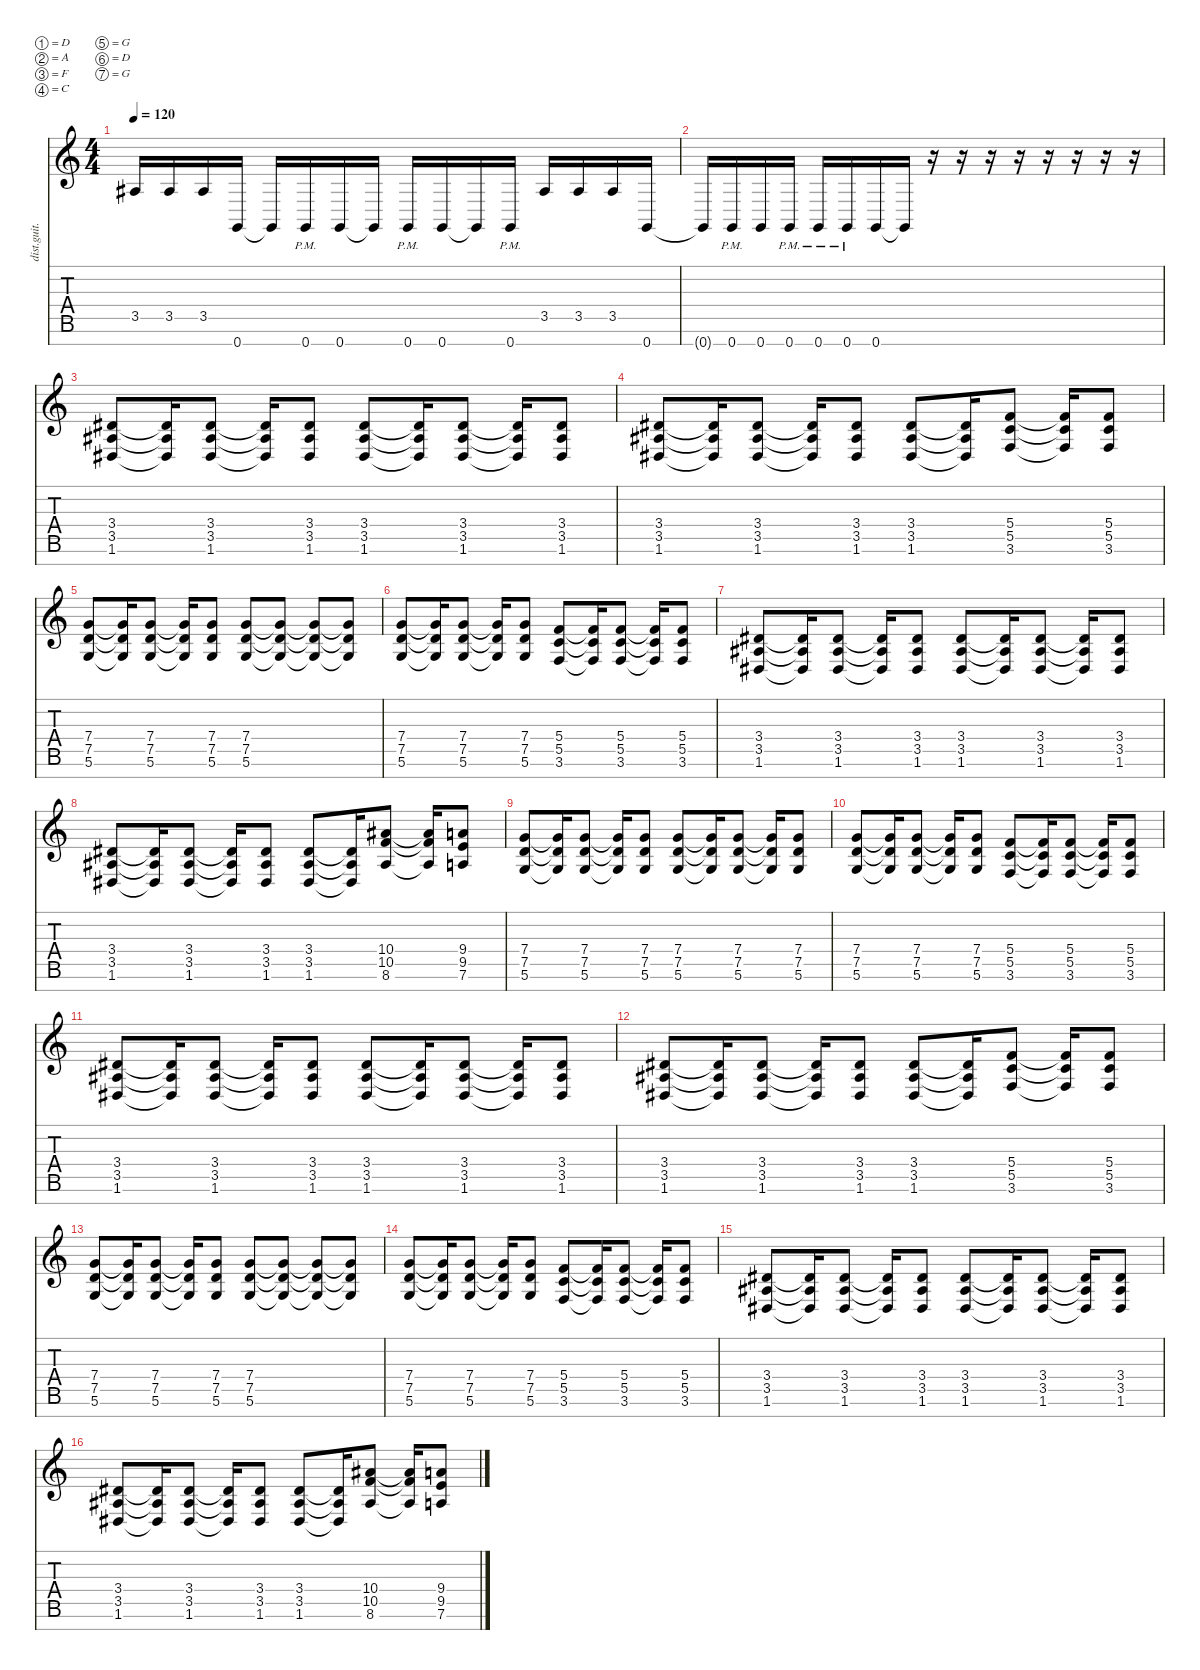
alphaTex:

\defaultSystemsLayout 4
\hideDynamics
\bracketExtendMode nobrackets
\otherSystemsTrackNameOrientation horizontal
\track ("riff l" "dist.guit.") {instrument distortionguitar}
\staff {score tabs}
\tuning (D4 A3 F3 C3 G2 D2 G1)
\ts (4 4)
\tempo 120
\clef g2
\ks c
3.5{acc #}.16{dy mf beam Up} 3.5{acc #}.16{beam Up} 3.5{acc #}.16{beam Up} 0.7.16{beam Up} 0.7{t}.16{beam Up} 0.7{pm}.16{beam Up} 0.7.16{beam Up} 0.7{t}.16{beam Up} 0.7{pm}.16{beam Up} 0.7.16{beam Up} 0.7{t}.16{beam Up} 0.7{pm}.16{beam Up} 3.5{acc #}.16{beam Up} 3.5{acc #}.16{beam Up} 3.5{acc #}.16{beam Up} 0.7.16{beam Up} |
0.7{t}.16{beam Up} 0.7{pm}.16{beam Up} 0.7.16{beam Up} 0.7{pm}.16{beam Up} 0.7{pm}.16{beam Up} 0.7{pm}.16{beam Up} 0.7.16{beam Up} 0.7{t}.16{beam Up} r.16{beam Up} r.16{beam Up} r.16{beam Up} r.16{beam Up} r.16{beam Up} r.16{beam Up} r.16{beam Up} r.16{beam Up} |
(1.6{acc #} 3.5{acc #} 3.4{acc #}).8{beam Up} (1.6{t acc #} 3.5{t acc #} 3.4{t acc #}).16{beam Up} (1.6{acc #} 3.5{acc #} 3.4{acc #}).8{beam Up} (1.6{t acc #} 3.5{t acc #} 3.4{t acc #}).16{beam Up} (1.6{acc #} 3.5{acc #} 3.4{acc #}).8{beam Up} (1.6{acc #} 3.5{acc #} 3.4{acc #}).8{beam Up} (1.6{t acc #} 3.5{t acc #} 3.4{t acc #}).16{beam Up} (1.6{acc #} 3.5{acc #} 3.4{acc #}).8{beam Up} (1.6{t acc #} 3.5{t acc #} 3.4{t acc #}).16{beam Up} (1.6{acc #} 3.5{acc #} 3.4{acc #}).8{beam Up} |
(1.6{acc #} 3.5{acc #} 3.4{acc #}).8{beam Up} (1.6{t acc #} 3.5{t acc #} 3.4{t acc #}).16{beam Up} (1.6{acc #} 3.5{acc #} 3.4{acc #}).8{beam Up} (1.6{t acc #} 3.5{t acc #} 3.4{t acc #}).16{beam Up} (1.6{acc #} 3.5{acc #} 3.4{acc #}).8{beam Up} (1.6{acc #} 3.5{acc #} 3.4{acc #}).8{beam Up} (1.6{t acc #} 3.5{t acc #} 3.4{t acc #}).16{beam Up} (3.6 5.5 5.4).8{beam Up} (3.6{t} 5.5{t} 5.4{t}).16{beam Up} (3.6 5.5 5.4).8{beam Up} |
(5.6 7.5 7.4).8{beam Up} (5.6{t} 7.5{t} 7.4{t}).16{beam Up} (5.6 7.5 7.4).8{beam Up} (5.6{t} 7.5{t} 7.4{t}).16{beam Up} (5.6 7.5 7.4).8{beam Up} (5.6 7.5 7.4).8{beam Up} (5.6{t} 7.5{t} 7.4{t}).8{beam Up} (5.6{t} 7.5{t} 7.4{t}).8{beam Up} (5.6{t} 7.5{t} 7.4{t}).8{beam Up} |
(5.6 7.5 7.4).8{beam Up} (5.6{t} 7.5{t} 7.4{t}).16{beam Up} (5.6 7.5 7.4).8{beam Up} (5.6{t} 7.5{t} 7.4{t}).16{beam Up} (5.6 7.5 7.4).8{beam Up} (3.6 5.5 5.4).8{beam Up} (3.6{t} 5.5{t} 5.4{t}).16{beam Up} (3.6 5.5 5.4).8{beam Up} (3.6{t} 5.5{t} 5.4{t}).16{beam Up} (3.6 5.5 5.4).8{beam Up} |
(1.6{acc #} 3.5{acc #} 3.4{acc #}).8{beam Up} (1.6{t acc #} 3.5{t acc #} 3.4{t acc #}).16{beam Up} (1.6{acc #} 3.5{acc #} 3.4{acc #}).8{beam Up} (1.6{t acc #} 3.5{t acc #} 3.4{t acc #}).16{beam Up} (1.6{acc #} 3.5{acc #} 3.4{acc #}).8{beam Up} (1.6{acc #} 3.5{acc #} 3.4{acc #}).8{beam Up} (1.6{t acc #} 3.5{t acc #} 3.4{t acc #}).16{beam Up} (1.6{acc #} 3.5{acc #} 3.4{acc #}).8{beam Up} (1.6{t acc #} 3.5{t acc #} 3.4{t acc #}).16{beam Up} (1.6{acc #} 3.5{acc #} 3.4{acc #}).8{beam Up} |
(1.6{acc #} 3.5{acc #} 3.4{acc #}).8{beam Up} (1.6{t acc #} 3.5{t acc #} 3.4{t acc #}).16{beam Up} (1.6{acc #} 3.5{acc #} 3.4{acc #}).8{beam Up} (1.6{t acc #} 3.5{t acc #} 3.4{t acc #}).16{beam Up} (1.6{acc #} 3.5{acc #} 3.4{acc #}).8{beam Up} (1.6{acc #} 3.5{acc #} 3.4{acc #}).8{beam Up} (1.6{t acc #} 3.5{t acc #} 3.4{t acc #}).16{beam Up} (8.6{acc #} 10.5 10.4{acc #}).8{beam Up} (8.6{t acc #} 10.5{t} 10.4{t acc #}).16{beam Up} (7.6 9.5 9.4).8{beam Up} |
(5.6 7.5 7.4).8{beam Up} (5.6{t} 7.5{t} 7.4{t}).16{beam Up} (5.6 7.5 7.4).8{beam Up} (5.6{t} 7.5{t} 7.4{t}).16{beam Up} (5.6 7.5 7.4).8{beam Up} (5.6 7.5 7.4).8{beam Up} (5.6{t} 7.5{t} 7.4{t}).16{beam Up} (5.6 7.5 7.4).8{beam Up} (5.6{t} 7.5{t} 7.4{t}).16{beam Up} (5.6 7.5 7.4).8{beam Up} |
(5.6 7.5 7.4).8{beam Up} (5.6{t} 7.5{t} 7.4{t}).16{beam Up} (5.6 7.5 7.4).8{beam Up} (5.6{t} 7.5{t} 7.4{t}).16{beam Up} (5.6 7.5 7.4).8{beam Up} (3.6 5.5 5.4).8{beam Up} (3.6{t} 5.5{t} 5.4{t}).16{beam Up} (3.6 5.5 5.4).8{beam Up} (3.6{t} 5.5{t} 5.4{t}).16{beam Up} (3.6 5.5 5.4).8{beam Up} |
(1.6{acc #} 3.5{acc #} 3.4{acc #}).8{beam Up} (1.6{t acc #} 3.5{t acc #} 3.4{t acc #}).16{beam Up} (1.6{acc #} 3.5{acc #} 3.4{acc #}).8{beam Up} (1.6{t acc #} 3.5{t acc #} 3.4{t acc #}).16{beam Up} (1.6{acc #} 3.5{acc #} 3.4{acc #}).8{beam Up} (1.6{acc #} 3.5{acc #} 3.4{acc #}).8{beam Up} (1.6{t acc #} 3.5{t acc #} 3.4{t acc #}).16{beam Up} (1.6{acc #} 3.5{acc #} 3.4{acc #}).8{beam Up} (1.6{t acc #} 3.5{t acc #} 3.4{t acc #}).16{beam Up} (1.6{acc #} 3.5{acc #} 3.4{acc #}).8{beam Up} |
(1.6{acc #} 3.5{acc #} 3.4{acc #}).8{beam Up} (1.6{t acc #} 3.5{t acc #} 3.4{t acc #}).16{beam Up} (1.6{acc #} 3.5{acc #} 3.4{acc #}).8{beam Up} (1.6{t acc #} 3.5{t acc #} 3.4{t acc #}).16{beam Up} (1.6{acc #} 3.5{acc #} 3.4{acc #}).8{beam Up} (1.6{acc #} 3.5{acc #} 3.4{acc #}).8{beam Up} (1.6{t acc #} 3.5{t acc #} 3.4{t acc #}).16{beam Up} (3.6 5.5 5.4).8{beam Up} (3.6{t} 5.5{t} 5.4{t}).16{beam Up} (3.6 5.5 5.4).8{beam Up} |
(5.6 7.5 7.4).8{beam Up} (5.6{t} 7.5{t} 7.4{t}).16{beam Up} (5.6 7.5 7.4).8{beam Up} (5.6{t} 7.5{t} 7.4{t}).16{beam Up} (5.6 7.5 7.4).8{beam Up} (5.6 7.5 7.4).8{beam Up} (5.6{t} 7.5{t} 7.4{t}).8{beam Up} (5.6{t} 7.5{t} 7.4{t}).8{beam Up} (5.6{t} 7.5{t} 7.4{t}).8{beam Up} |
(5.6 7.5 7.4).8{beam Up} (5.6{t} 7.5{t} 7.4{t}).16{beam Up} (5.6 7.5 7.4).8{beam Up} (5.6{t} 7.5{t} 7.4{t}).16{beam Up} (5.6 7.5 7.4).8{beam Up} (3.6 5.5 5.4).8{beam Up} (3.6{t} 5.5{t} 5.4{t}).16{beam Up} (3.6 5.5 5.4).8{beam Up} (3.6{t} 5.5{t} 5.4{t}).16{beam Up} (3.6 5.5 5.4).8{beam Up} |
(1.6{acc #} 3.5{acc #} 3.4{acc #}).8{beam Up} (1.6{t acc #} 3.5{t acc #} 3.4{t acc #}).16{beam Up} (1.6{acc #} 3.5{acc #} 3.4{acc #}).8{beam Up} (1.6{t acc #} 3.5{t acc #} 3.4{t acc #}).16{beam Up} (1.6{acc #} 3.5{acc #} 3.4{acc #}).8{beam Up} (1.6{acc #} 3.5{acc #} 3.4{acc #}).8{beam Up} (1.6{t acc #} 3.5{t acc #} 3.4{t acc #}).16{beam Up} (1.6{acc #} 3.5{acc #} 3.4{acc #}).8{beam Up} (1.6{t acc #} 3.5{t acc #} 3.4{t acc #}).16{beam Up} (1.6{acc #} 3.5{acc #} 3.4{acc #}).8{beam Up} |
(1.6{acc #} 3.5{acc #} 3.4{acc #}).8{beam Up} (1.6{t acc #} 3.5{t acc #} 3.4{t acc #}).16{beam Up} (1.6{acc #} 3.5{acc #} 3.4{acc #}).8{beam Up} (1.6{t acc #} 3.5{t acc #} 3.4{t acc #}).16{beam Up} (1.6{acc #} 3.5{acc #} 3.4{acc #}).8{beam Up} (1.6{acc #} 3.5{acc #} 3.4{acc #}).8{beam Up} (1.6{t acc #} 3.5{t acc #} 3.4{t acc #}).16{beam Up} (8.6{acc #} 10.5 10.4{acc #}).8{beam Up} (8.6{t acc #} 10.5{t} 10.4{t acc #}).16{beam Up} (7.6 9.5 9.4).8{beam Up}
